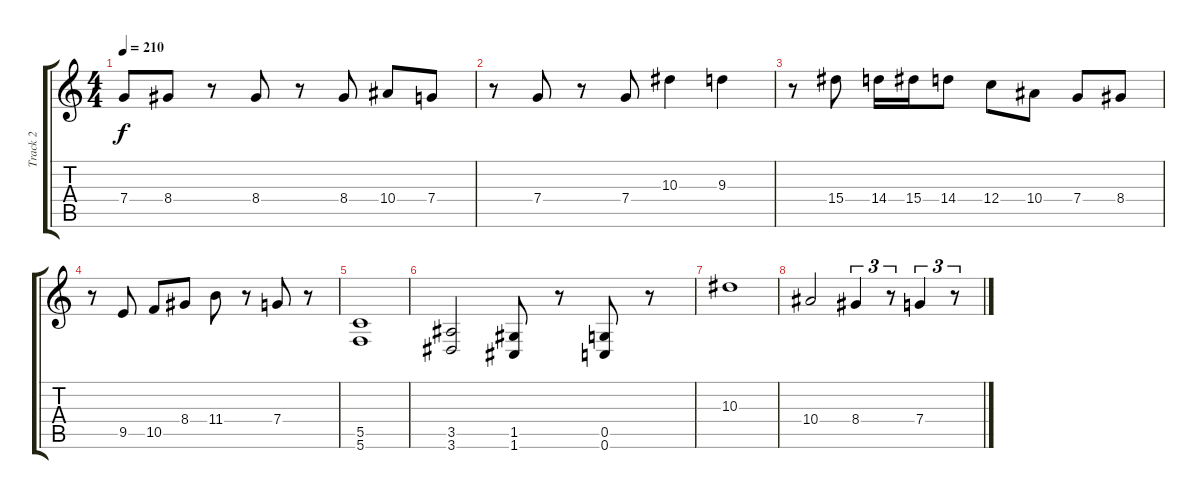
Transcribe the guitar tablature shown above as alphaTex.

\track ("Track 2" "Track 2") {instrument distortionguitar}
\staff {score tabs}
\tuning (D4 A3 F3 C3 G2 C2) {hide}
\ts (4 4)
\tempo 210
\clef g2
\ks c
7.4.8{dy f} 8.4.8 r.8 8.4.8 r.8 8.4.8 10.4.8 7.4.8 |
r.8 7.4.8 r.8 7.4.8 10.3.4 9.3.4 |
r.8 15.4.8 14.4.16 15.4.16 14.4.8 12.4.8 10.4.8 7.4.8 8.4.8 |
r.8 9.5.8 10.5.8 8.4.8 11.4.8 r.8 7.4.8 r.8 |
(5.5 5.6).1 |
(3.5 3.6).2 (1.5 1.6).8 r.8 (0.5 0.6).8 r.8 |
10.3.1 |
10.4.2 8.4.4{tu (3 2)} r.8{tu (3 2)} 7.4.4{tu (3 2)} r.8{tu (3 2)}
